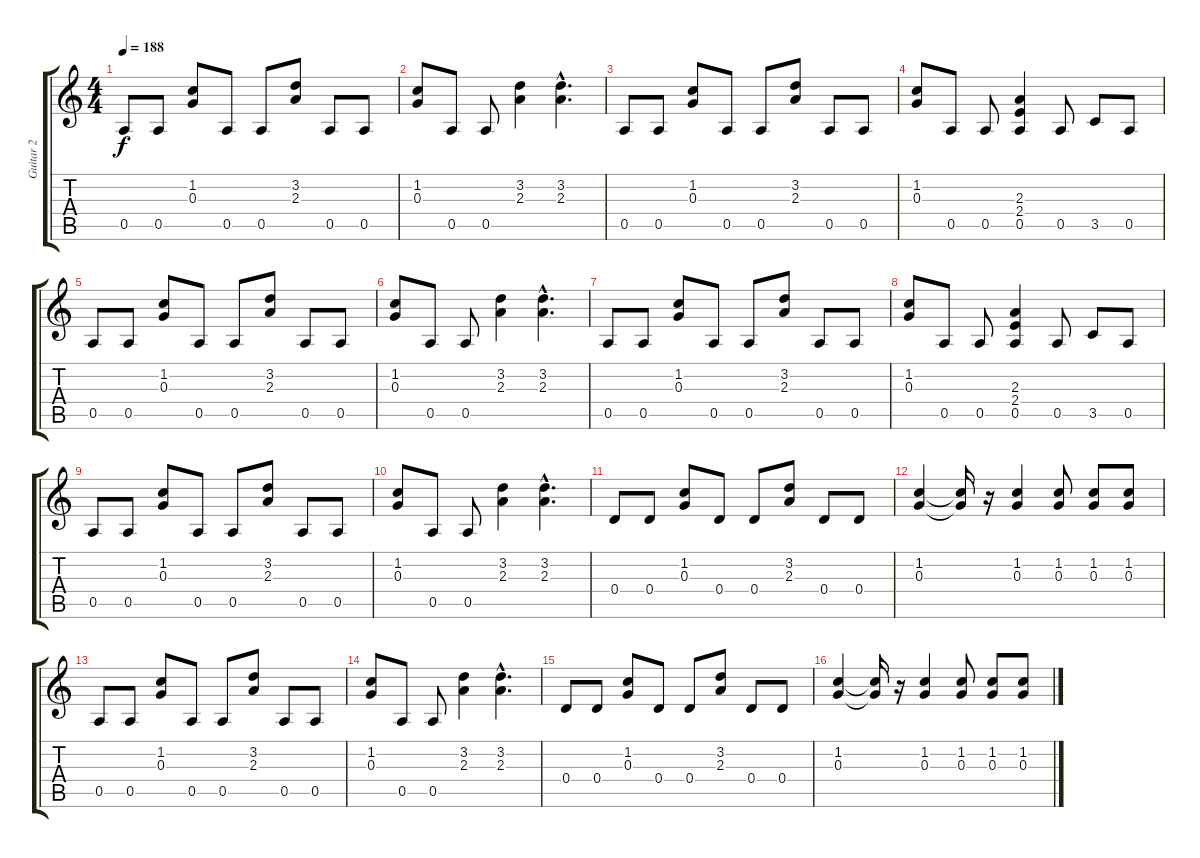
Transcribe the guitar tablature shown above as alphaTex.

\track ("Guitar 2" "Guitar 2") {instrument overdrivenguitar}
\staff {score tabs}
\tuning (E4 B3 G3 D3 A2 E2) {hide}
\ts (4 4)
\tempo 188
\clef g2
\ks c
0.5.8{dy f} 0.5.8 (1.2 0.3).8 0.5.8 0.5.8 (3.2 2.3).8 0.5.8 0.5.8 |
(1.2 0.3).8 0.5.8 0.5.8 (3.2 2.3).4 (3.2{hac} 2.3{hac}).4{d} |
0.5.8 0.5.8 (1.2 0.3).8 0.5.8 0.5.8 (3.2 2.3).8 0.5.8 0.5.8 |
(1.2 0.3).8 0.5.8 0.5.8 (2.3 2.4 0.5).4 0.5.8 3.5.8 0.5.8 |
0.5.8 0.5.8 (1.2 0.3).8 0.5.8 0.5.8 (3.2 2.3).8 0.5.8 0.5.8 |
(1.2 0.3).8 0.5.8 0.5.8 (3.2 2.3).4 (3.2{hac} 2.3{hac}).4{d} |
0.5.8 0.5.8 (1.2 0.3).8 0.5.8 0.5.8 (3.2 2.3).8 0.5.8 0.5.8 |
(1.2 0.3).8 0.5.8 0.5.8 (2.3 2.4 0.5).4 0.5.8 3.5.8 0.5.8 |
0.5.8 0.5.8 (1.2 0.3).8 0.5.8 0.5.8 (3.2 2.3).8 0.5.8 0.5.8 |
(1.2 0.3).8 0.5.8 0.5.8 (3.2 2.3).4 (3.2{hac} 2.3{hac}).4{d} |
0.4.8 0.4.8 (1.2 0.3).8 0.4.8 0.4.8 (3.2 2.3).8 0.4.8 0.4.8 |
(1.2 0.3).4 (1.2{t} 0.3{t}).16 r.16 (1.2 0.3).4 (1.2 0.3).8 (1.2 0.3).8 (1.2 0.3).8 |
0.5.8 0.5.8 (1.2 0.3).8 0.5.8 0.5.8 (3.2 2.3).8 0.5.8 0.5.8 |
(1.2 0.3).8 0.5.8 0.5.8 (3.2 2.3).4 (3.2{hac} 2.3{hac}).4{d} |
0.4.8 0.4.8 (1.2 0.3).8 0.4.8 0.4.8 (3.2 2.3).8 0.4.8 0.4.8 |
(1.2 0.3).4 (1.2{t} 0.3{t}).16 r.16 (1.2 0.3).4 (1.2 0.3).8 (1.2 0.3).8 (1.2 0.3).8
